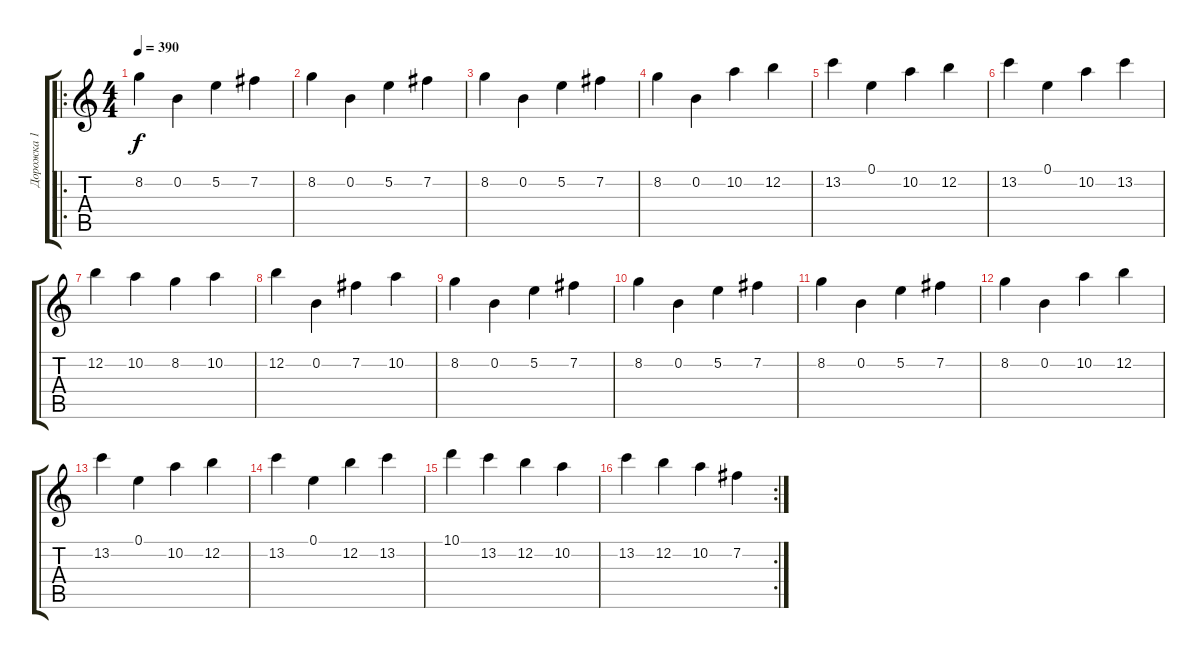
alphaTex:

\track ("Дорожка 1" "Дорожка 1") {instrument overdrivenguitar}
\staff {score tabs}
\tuning (E4 B3 G3 D3 A2 E2) {hide}
\ro
\ts (4 4)
\tempo 390
\clef g2
\ks c
8.2.4{dy f} 0.2.4 5.2.4 7.2.4 |
8.2.4 0.2.4 5.2.4 7.2.4 |
8.2.4 0.2.4 5.2.4 7.2.4 |
8.2.4 0.2.4 10.2.4 12.2.4 |
13.2.4 0.1.4 10.2.4 12.2.4 |
13.2.4 0.1.4 10.2.4 13.2.4 |
12.2.4 10.2.4 8.2.4 10.2.4 |
12.2.4 0.2.4 7.2.4 10.2.4 |
8.2.4 0.2.4 5.2.4 7.2.4 |
8.2.4 0.2.4 5.2.4 7.2.4 |
8.2.4 0.2.4 5.2.4 7.2.4 |
8.2.4 0.2.4 10.2.4 12.2.4 |
13.2.4 0.1.4 10.2.4 12.2.4 |
13.2.4 0.1.4 12.2.4 13.2.4 |
10.1.4 13.2.4 12.2.4 10.2.4 |
\rc 2
13.2.4 12.2.4 10.2.4 7.2.4
